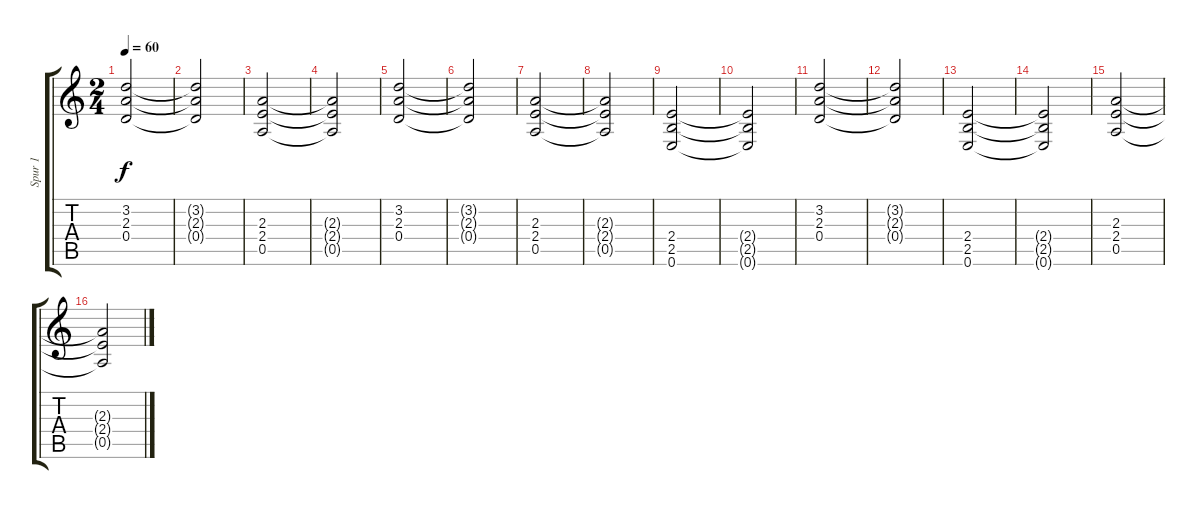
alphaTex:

\track ("Spur 1" "Spur 1") {instrument electricguitarclean}
\staff {score tabs}
\tuning (E4 B3 G3 D3 A2 E2) {hide}
\ts (2 4)
\tempo 60
\clef g2
\ks c
(3.2 2.3 0.4).2{dy f} |
(3.2{t} 2.3{t} 0.4{t}).2 |
(2.3 2.4 0.5).2 |
(2.3{t} 2.4{t} 0.5{t}).2 |
(3.2 2.3 0.4).2 |
(3.2{t} 2.3{t} 0.4{t}).2 |
(2.3 2.4 0.5).2 |
(2.3{t} 2.4{t} 0.5{t}).2 |
(2.4 2.5 0.6).2 |
(2.4{t} 2.5{t} 0.6{t}).2 |
(3.2 2.3 0.4).2 |
(3.2{t} 2.3{t} 0.4{t}).2 |
(2.4 2.5 0.6).2 |
(2.4{t} 2.5{t} 0.6{t}).2 |
(2.3 2.4 0.5).2 |
(2.3{t} 2.4{t} 0.5{t}).2
